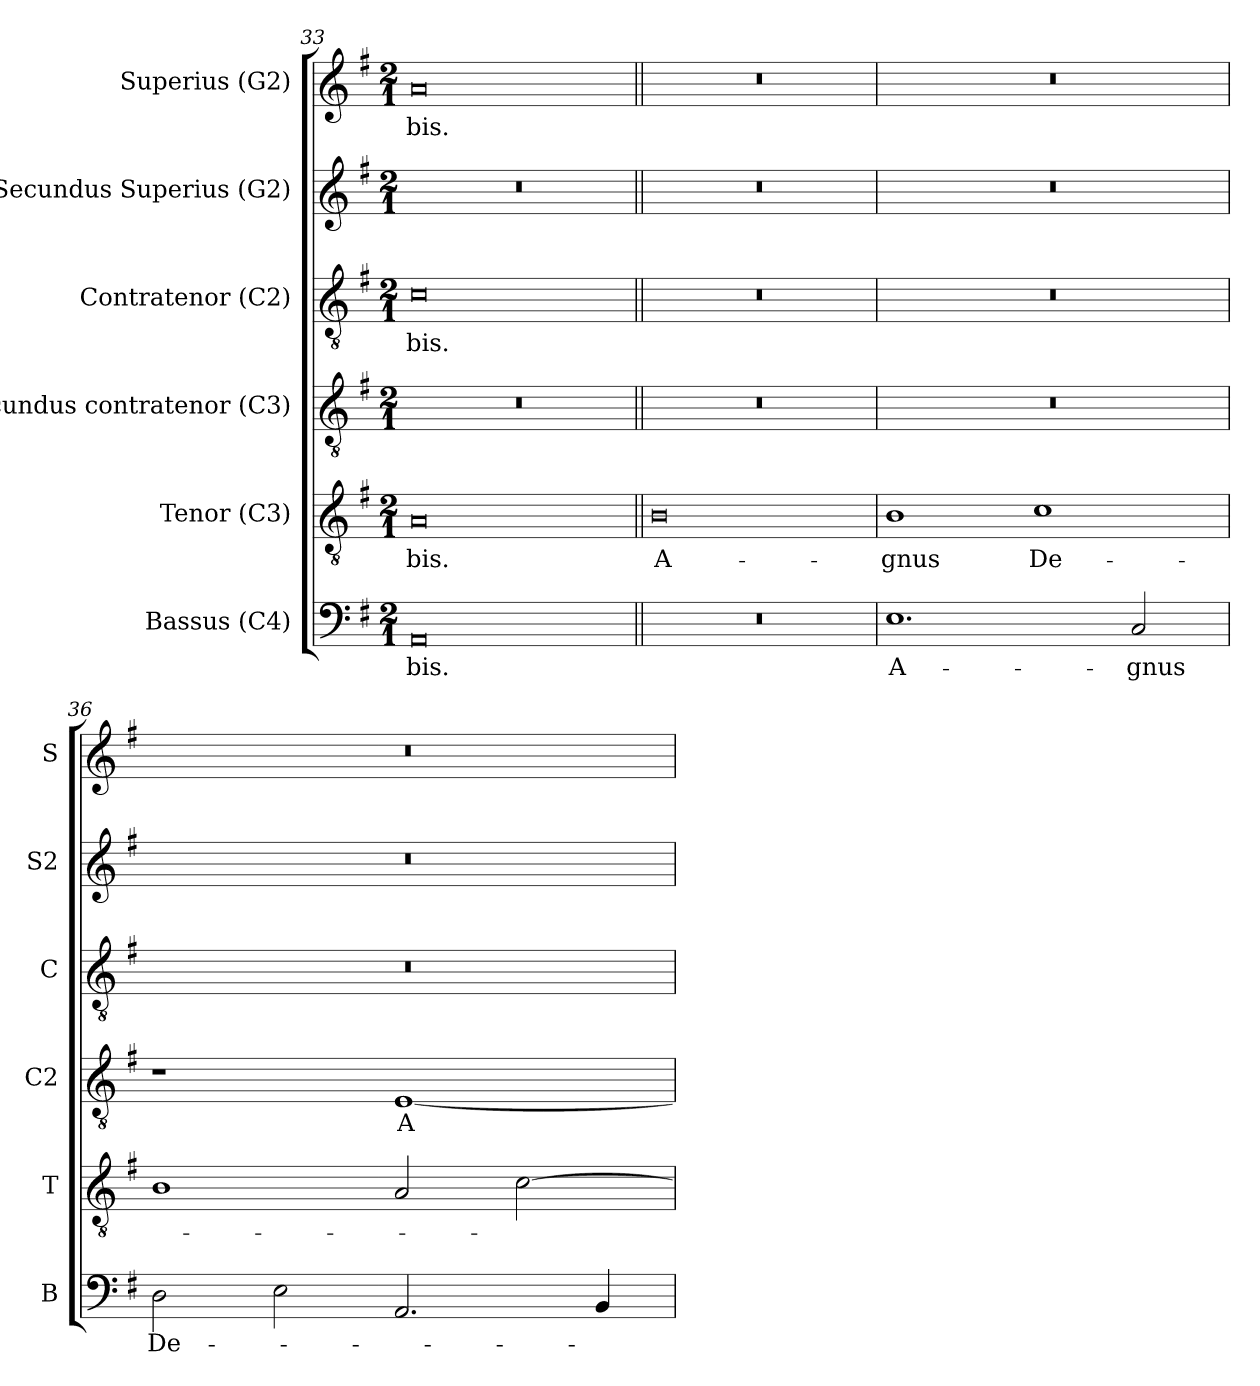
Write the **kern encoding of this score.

**kern	**text	**kern	**text	**kern	**text	**kern	**text	**kern	**kern	**text
*part6	*part6	*part5	*part5	*part4	*part4	*part3	*part3	*part2	*part1	*part1
*staff6	*staff6	*staff5	*staff5	*staff4	*staff4	*staff3	*staff3	*staff2	*staff1	*staff1
*I"Bassus (C4)	*	*I"Tenor (C3)	*	*I"Secundus contratenor (C3)	*	*I"Contratenor (C2)	*	*I"Secundus Superius (G2)	*I"Superius (G2)	*
*I'B	*	*I'T	*	*I'C2	*	*I'C	*	*I'S2	*I'S	*
*clefF4	*	*clefGv2	*	*clefGv2	*	*clefGv2	*	*clefG2	*clefG2	*
*	*	*	*	*ITrd7c12	*	*	*	*	*	*
*k[f#]	*	*k[f#]	*	*k[f#]	*	*k[f#]	*	*k[f#]	*k[f#]	*
*G:	*	*G:	*	*G:	*	*G:	*	*G:	*G:	*
*M2/1	*	*M2/1	*	*M2/1	*	*M2/1	*	*M2/1	*M2/1	*
=33	=33	=33	=33	=33	=33	=33	=33	=33	=33	=33
!	!LO:LY:b:color=#000000	!	!	!	!	!	!	!	!	!
!	!	!	!LO:LY:b:color=#000000	!LO:N:vis=1	!	!	!	!	!	!
!	!	!	!	!	!	!	!LO:LY:b:color=#000000	!LO:N:vis=1	!	!
!	!	!	!	!	!	!	!	!	!	!LO:LY:b:color=#000000
0AAi	-bis.	0Ai	-bis.	0r	.	0ci	-bis.	0r	0ai	-bis.
!!LO:PB:g=z
=34||	=34||	=34||	=34||	=34||	=34||	=34||	=34||	=34||	=34||	=34||
!LO:N:vis=1	!	!	!	!	!	!	!	!	!	!
!	!	!	!LO:LY:b:color=#000000	!LO:N:vis=1	!	!LO:N:vis=1	!	!LO:N:vis=1	!LO:N:vis=1	!
0r	.	0Bi	A-	0r	.	0r	.	0r	0r	.
=35	=35	=35	=35	=35	=35	=35	=35	=35	=35	=35
!	!LO:LY:b:color=#000000	!	!	!	!	!	!	!	!	!
!	!	!	!LO:LY:b:color=#000000	!LO:N:vis=1	!	!LO:N:vis=1	!	!LO:N:vis=1	!LO:N:vis=1	!
1.Ei	A-	1Bi	-gnus	0r	.	0r	.	0r	0r	.
!	!	!	!LO:LY:b:color=#000000	!	!	!	!	!	!	!
.	.	1ci	De-	.	.	.	.	.	.	.
!	!LO:LY:b:color=#000000	!	!	!	!	!	!	!	!	!
2Ci/	-gnus	.	.	.	.	.	.	.	.	.
=36	=36	=36	=36	=36	=36	=36	=36	=36	=36	=36
!	!LO:LY:b:color=#000000	!	!	!	!	!LO:N:vis=1	!	!LO:N:vis=1	!LO:N:vis=1	!
2Di\	De-	1Bi	.	1r	.	0r	.	0r	0r	.
2Ei\	.	.	.	.	.	.	.	.	.	.
!	!	!	!	!	!LO:LY:b:color=#000000	!	!	!	!	!
2.AAi/	.	2Ai/	.	[1EEi	A-	.	.	.	.	.
.	.	[2ci\	.	.	.	.	.	.	.	.
4BBi/	.	.	.	.	.	.	.	.	.	.
=	=	=	=	=	=	=	=	=	=	=
*-	*-	*-	*-	*-	*-	*-	*-	*-	*-	*-
